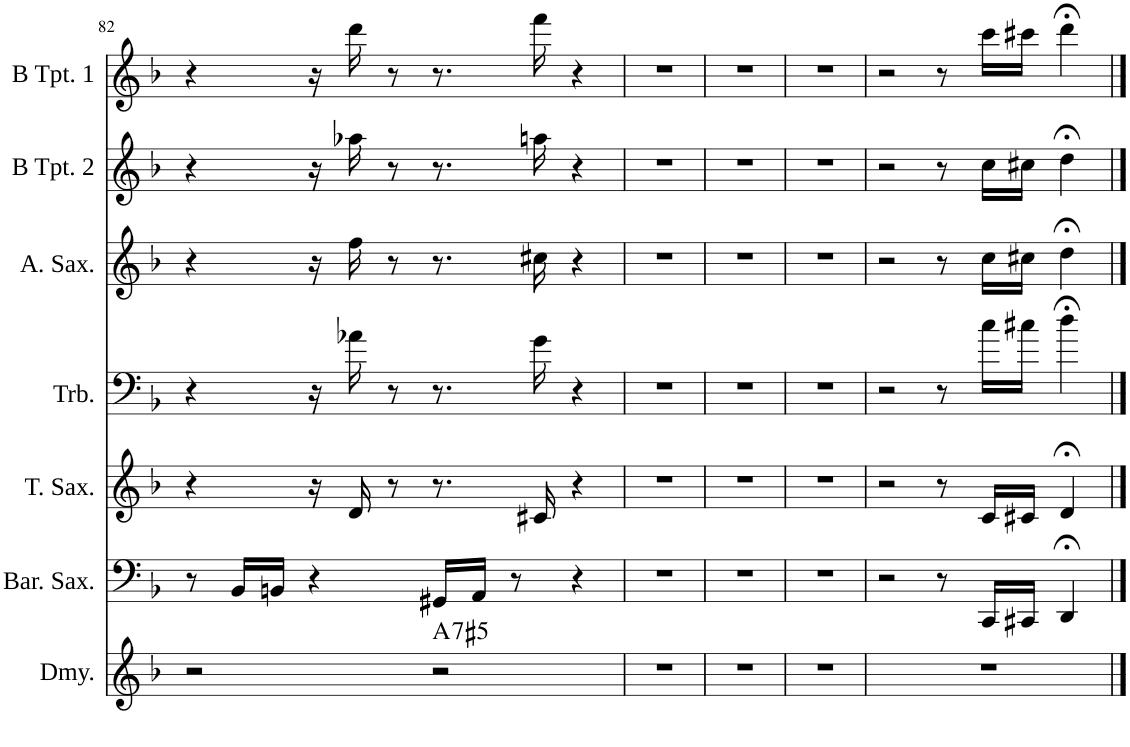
**kern	**harte	**kern	**kern	**kern	**kern	**kern	**kern
*part7	*part7	*part6	*part5	*part4	*part3	*part2	*part1
*staff7	*	*staff6	*staff5	*staff4	*staff3	*staff2	*staff1
*I"Dummy	*	*I"Baritone Saxophone	*I"Tenor Saxophone	*I"Trombone	*I"Alto Saxophone	*I"B Trumpet  2	*I"B Trumpet 1
*I'Dmy.	*	*I'Bar. Sax.	*I'T. Sax.	*I'Trb.	*I'A. Sax.	*I'B Tpt. 2	*I'B Tpt. 1
!!LO:PB:g=z
*clefG2	*	*clefF4	*clefG2	*clefF4	*clefG2	*clefG2	*clefG2
*ITrd7c12	*	*ITrd12c21	*ITrd8c14	*	*ITrd5c9	*ITrd1c2	*ITrd1c2
*k[b-]	*	*k[b-]	*k[b-]	*k[b-]	*k[b-]	*k[b-]	*k[b-]
*M4/4	*	*M4/4	*M4/4	*M4/4	*M4/4	*M4/4	*M4/4
=82	=82	=82	=82	=82	=82	=82	=82
2r	.	8r	4r	4r	4r	4r	4r
.	.	16BB-/LL	.	.	.	.	.
.	.	16BBn/JJ	.	.	.	.	.
.	.	4r	16r	16r	16r	16r	16r
.	.	.	16d/	16a-X\	16ff\	16aa-X\	16ddd\
.	.	.	8r	8r	8r	8r	8r
!	!LO:H:kt=7	!	!	!	!	!	!
2r	A:aug(b7)	16GG#X/LL	8.r	8.r	8.r	8.r	8.r
.	.	16AA/JJ	.	.	.	.	.
.	.	8r	.	.	.	.	.
.	.	.	16c#X/	16g\	16cc#X\	16aan\	16fff\
.	.	4r	4r	4r	4r	4r	4r
=83	=83	=83	=83	=83	=83	=83	=83
1r	.	1r	1r	1r	1r	1r	1r
=84	=84	=84	=84	=84	=84	=84	=84
1r	.	1r	1r	1r	1r	1r	1r
=85	=85	=85	=85	=85	=85	=85	=85
1r	.	1r	1r	1r	1r	1r	1r
=86	=86	=86	=86	=86	=86	=86	=86
1r	.	2r	2r	2r	2r	2r	2r
.	.	8r	8r	8r	8r	8r	8r
.	.	16CC/LL	16c/LL	16cc\LL	16cc\LL	16cc\LL	16ccc\LL
.	.	16CC#X/JJ	16c#X/JJ	16cc#X\JJ	16cc#X\JJ	16cc#X\JJ	16ccc#X\JJ
.	.	4DD;</	4d;</	4dd;<\	4dd;<\	4dd;<\	4ddd;<\
==	==	==	==	==	==	==	==
*-	*-	*-	*-	*-	*-	*-	*-
